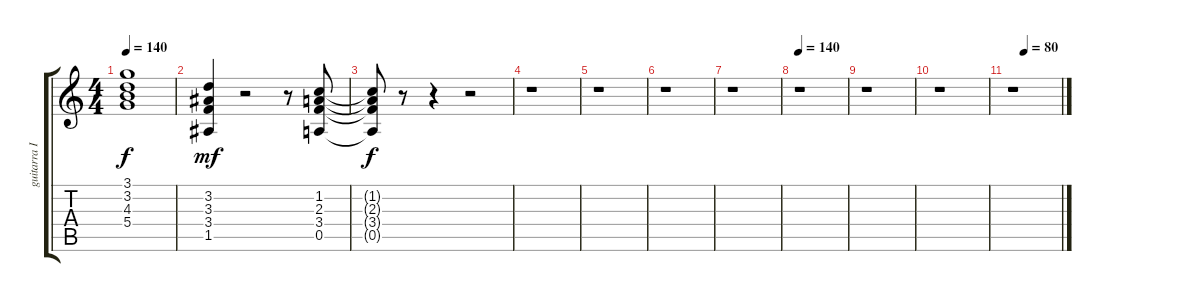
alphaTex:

\track ("guitarra III [rítmica derecha ]" "guitarra I") {instrument distortionguitar}
\staff {score tabs}
\tuning (E4 B3 G3 D3 A2 E2) {hide}
\ts (4 4)
\tempo 140
\clef g2
\ks c
(3.1{t} 3.2{t} 4.3{t} 5.4{t}).1{dy f} |
(3.2 3.3 3.4 1.5).4{dy mf} r.2 r.8 (1.2 2.3 3.4 0.5).8 |
(1.2{t} 2.3{t} 3.4{t} 0.5{t}).8{dy f} r.8 r.4 r.2 |
r.1 |
r.1 |
r.1 |
r.1 |
\tempo 140
r.1 |
r.1 |
r.1 |
\tempo (80 0.25)
r.1
